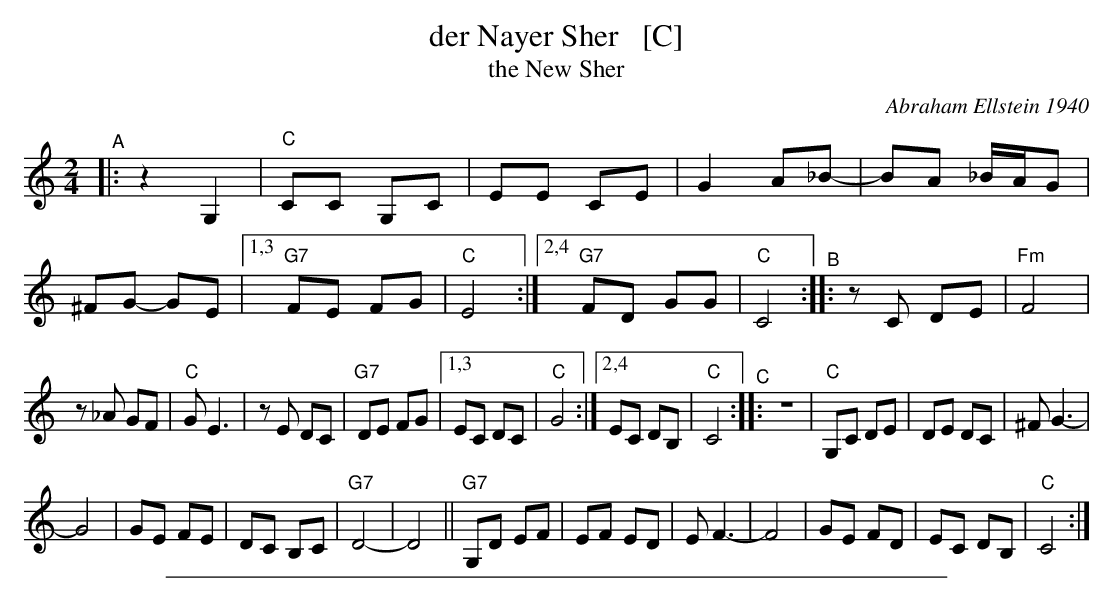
X:1
T: der Nayer Sher   [C]
T: the New Sher
C: Abraham Ellstein 1940
M: 2/4
L: 1/8
K: C
"^A"|: z2G,2 | "C"CC G,C | EE CE | G2 A_B- | BA _B/A/G | ^FG- GE |[1,3 "G7"FE FG | "C"E4 :|[2,4 "G7"FD GG | "C"C4 "^B":: zC DE | "Fm"F4 |
z_A GF | "C"GE3 | zE DC | "G7"DE FG |[1,3EC DC | "C"G4 :|[2,4 EC DB, | "C"C4 "^C":: z4 | "C"G,C DE | DE DC | ^FG3- |
G4 | GE FE | DC B,C | "G7"D4-| D4 || "G7"G,D EF | EF ED | EF3- | F4 | GE FD | EC DB, | "C"C4 :|
